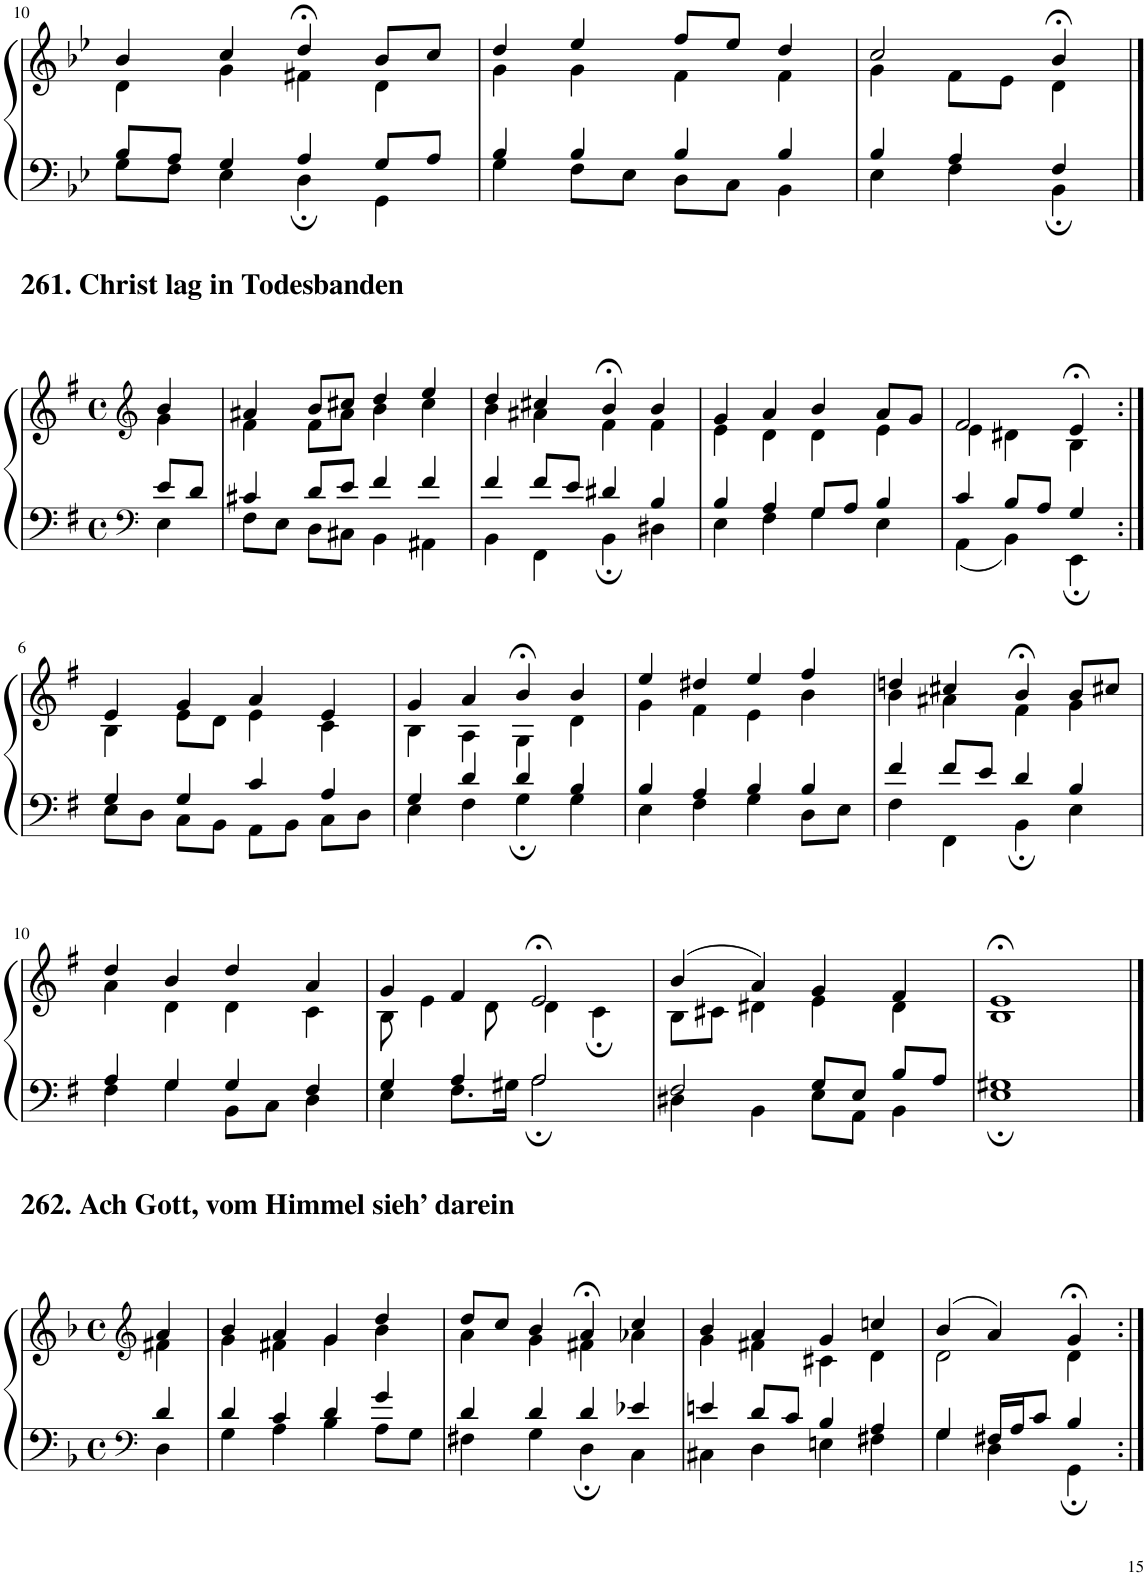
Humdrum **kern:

**kern	**kern
*part1	*part1
*staff2	*staff1
*I"Piano	*
*I'Pno	*
!!LO:PB:g=z
*clefF4	*clefG2
*k[b-e-]	*k[b-e-]
*M4/4	*M4/4
*met(c)	*met(c)
=10	=10
*^	*^
8B-/L	8G\L	4b-/	4d\
8A/J	8F\J	.	.
4G/	4E-\	4cc/	4g\
4A/	4D;\	4dd;</	4f#X\
8G/L	4GG\	8b-/L	4d\
8A/J	.	8cc/J	.
=11	=11	=11	=11
4B-/	4G\	4dd/	4g\
4B-/	8F\L	4ee-/	4g\
.	8E-\J	.	.
4B-/	8D\L	8ff/L	4f\
.	8C\J	8ee-/J	.
4B-/	4BB-\	4dd/	4f\
=12	=12	=12	=12
4B-/	4E-\	2cc/	4g\
4A/	4F\	.	8f\L
.	.	.	8e-\J
4F/	4BB-;\	4b-;</	4d\
!!LO:LB:g=z	!!
==1	==1	==1	==1
*clefF4	*	*clefG2	*
*k[f#]	*	*k[f#]	*
*M4/4	*	*M4/4	*
*met(c)	*	*met(c)	*
8e/L	4E\	4b/	4g\
8d/J	.	.	.
=2	=2	=2	=2
4c#X/	8F#\L	4a#X/	4f#\
.	8E\J	.	.
8d/L	8D\L	8b/L	8f#\L
8e/J	8C#X\J	8cc#X/J	8a#\J
4f#/	4BB\	4dd/	4b\
4f#/	4AA#X\	4ee/	4cc#\
=3	=3	=3	=3
4f#/	4BB\	4dd/	4b\
8f#/L	4FF#\	4cc#X/	4a#X\
8e/J	.	.	.
4d#X/	4BB;\	4b;</	4f#\
4B/	4D#X\	4b/	4f#\
=4	=4	=4	=4
4B/	4E\	4g/	4e\
4A/	4F#\	4a/	4d\
8G/L	4G\	4b/	4d\
8A/J	.	.	.
4B/	4E\	8a/L	4e\
.	.	8g/J	.
=5	=5	=5	=5
4c/	4AA\	2f#/	4e\
8B/L	4BB\	.	4d#X\
8A/J	.	.	.
4G/	4EE;\	4e;</	4B\
!!LO:LB:g=z	!!
=6:|!	=6:|!	=6:|!	=6:|!
4G/	8E\L	4e/	4B\
.	8D\J	.	.
4G/	8C\L	4g/	8e\L
.	8BB\J	.	8d\J
4c/	8AA\L	4a/	4e\
.	8BB\J	.	.
4A/	8C\L	4e/	4c\
.	8D\J	.	.
=7	=7	=7	=7
4G/	4E\	4g/	4B\
4d/	4F#\	4a/	4A\
4d/	4G;\	4b;</	4G\
4B/	4G\	4b/	4d\
=8	=8	=8	=8
4B/	4E\	4ee/	4g\
4A/	4F#\	4dd#X/	4f#\
4B/	4G\	4ee/	4e\
4B/	8D\L	4ff#/	4b\
.	8E\J	.	.
=9	=9	=9	=9
4f#/	4F#\	4ddn/	4b\
8f#/L	4FF#\	4cc#X/	4a#X\
8e/J	.	.	.
4d/	4BB;\	4b;</	4f#\
4B/	4E\	8b/L	4g\
.	.	8cc#X/J	.
!!LO:LB:g=z	!!
=10	=10	=10	=10
4A/	4F#\	4dd/	4a\
4G/	4G\	4b/	4d\
4G/	8BB\L	4dd/	4d\
.	8C\J	.	.
4F#/	4D\	4a/	4c\
=11	=11	=11	=11
4G/	4E\	4g/	8B\
.	.	.	4e\
4A/	8.F#\L	4f#/	.
.	.	.	8d\
.	16G#X\Jk	.	.
2A/	2A;\	2e;</	4d\
.	.	.	4c;\
=12	=12	=12	=12
2F#/	4D#X\	(4b/	8B\L
.	.	.	8c#X\J
.	4BB\	4a/)	4d#X\
8G/L	8E\L	4g/	4e\
8E/J	8AA\J	.	.
8B/L	4BB\	4f#/	4d#\
8A/J	.	.	.
=13	=13	=13	=13
1G#X	1E;	1e;<	1B
!!LO:LB:g=z	!!
==1	==1	==1	==1
*clefF4	*	*clefG2	*
*k[b-]	*	*k[b-]	*
*M4/4	*	*M4/4	*
*met(c)	*	*met(c)	*
4d/	4D\	4a/	4f#X\
=2	=2	=2	=2
4d/	4G\	4b-/	4g\
4c/	4A\	4a/	4f#X\
4d/	4B-\	4g/	4g\
4g/	8A\L	4dd/	4b-\
.	8G\J	.	.
=3	=3	=3	=3
4d/	4F#X\	8dd/L	4a\
.	.	8cc/J	.
4d/	4G\	4b-/	4g\
4d/	4D;\	4a;</	4f#X\
4e-X/	4C\	4cc/	4a-X\
=4	=4	=4	=4
4en/	4C#X\	4b-/	4g\
8d/L	4D\	4a/	4f#X\
8c/J	.	.	.
4B-/	4En\	4g/	4c#X\
4A/	4F#X\	4ccn/	4d\
=5	=5	=5	=5
4G/	4G\	(4b-/	2d\
16F#X/LL	4D\	4a/)	.
16A/J	.	.	.
8c/J	.	.	.
4B-/	4GG;\	4g;</	4d\
*v	*v	*	*
*	*v	*v
=:|!	=:|!
*-	*-
